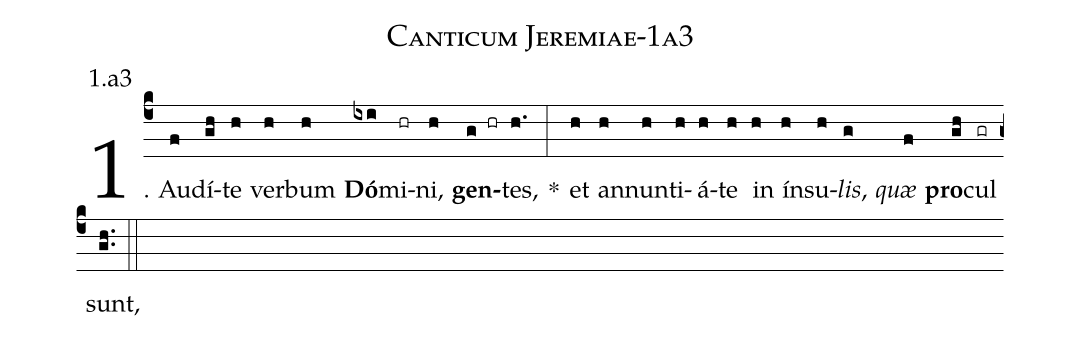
name: Canticum Jeremiae-1a3;
annotation: 1.a3;
%%
(c4)1. Au(f)dí(gh)te(h) ver(h)bum(h) <b>Dó</b>(ixi)mi(hr)ni,(h) <b>gen</b>(g hr)tes,(h.) *(:) et(h) an(h)nun(h)ti(h)á(h)te(h) in(h) ín(h)su(h)<i>lis</i>,(g) <i>quæ</i>(f) <b>pro</b>(gh)cul(gr) sunt,(gh..) (::)
